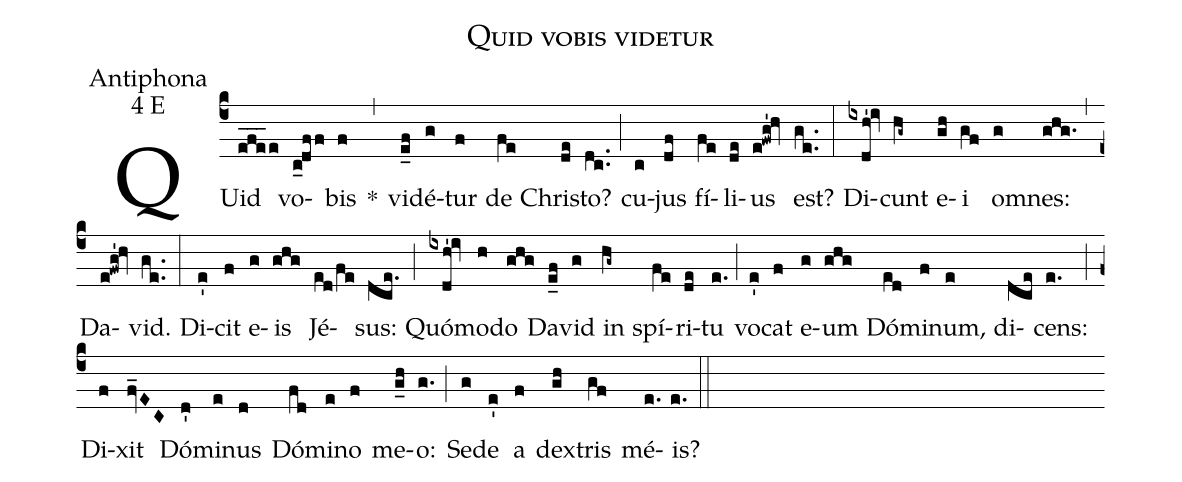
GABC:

name:Quid vobis videtur;
office-part:Antiphona;
mode:4;
mode-differentia:E;
%%
(c4) QUid(efe___e) vo(c_0!dff)bis(f) *(,) vi(e_f)dé(g)tur(f) de(fe) Chri(de)sto?(dc..) (;) cu(c)jus(df) fí(fe)li(de)us(e!fwg''!hv) est?(ge..) (:) Di(ixdh'!iv)cunt(hg~) e(gh)i(gf) o(g)mnes:(ghg.) (,) Da(e!fwg'!hv)vid.(ge..) (:) Di(e')cit(f) e(g)is(ghg) Jé(ed/fe)sus:(dce.) (;) Quó(ixdh'!iv)mo(h)do(ghg) Da(e_f)vid(g) in(hg~) spí(fe)ri(de)tu(e.) (;) vo(e')cat(f) e(g)um(ghg) Dó(ed)mi(f)num,(e) di(dce)cens:(e.) (;) Di(f)xit(fv_EC) Dó(d')mi(e)nus(d) Dó(fd)mi(e)no(f) me(g_h)o:(g.) (;) Se(g)de(e') a(f) dex(gh)tris(gf) mé(e.)is?(e.) (::)
